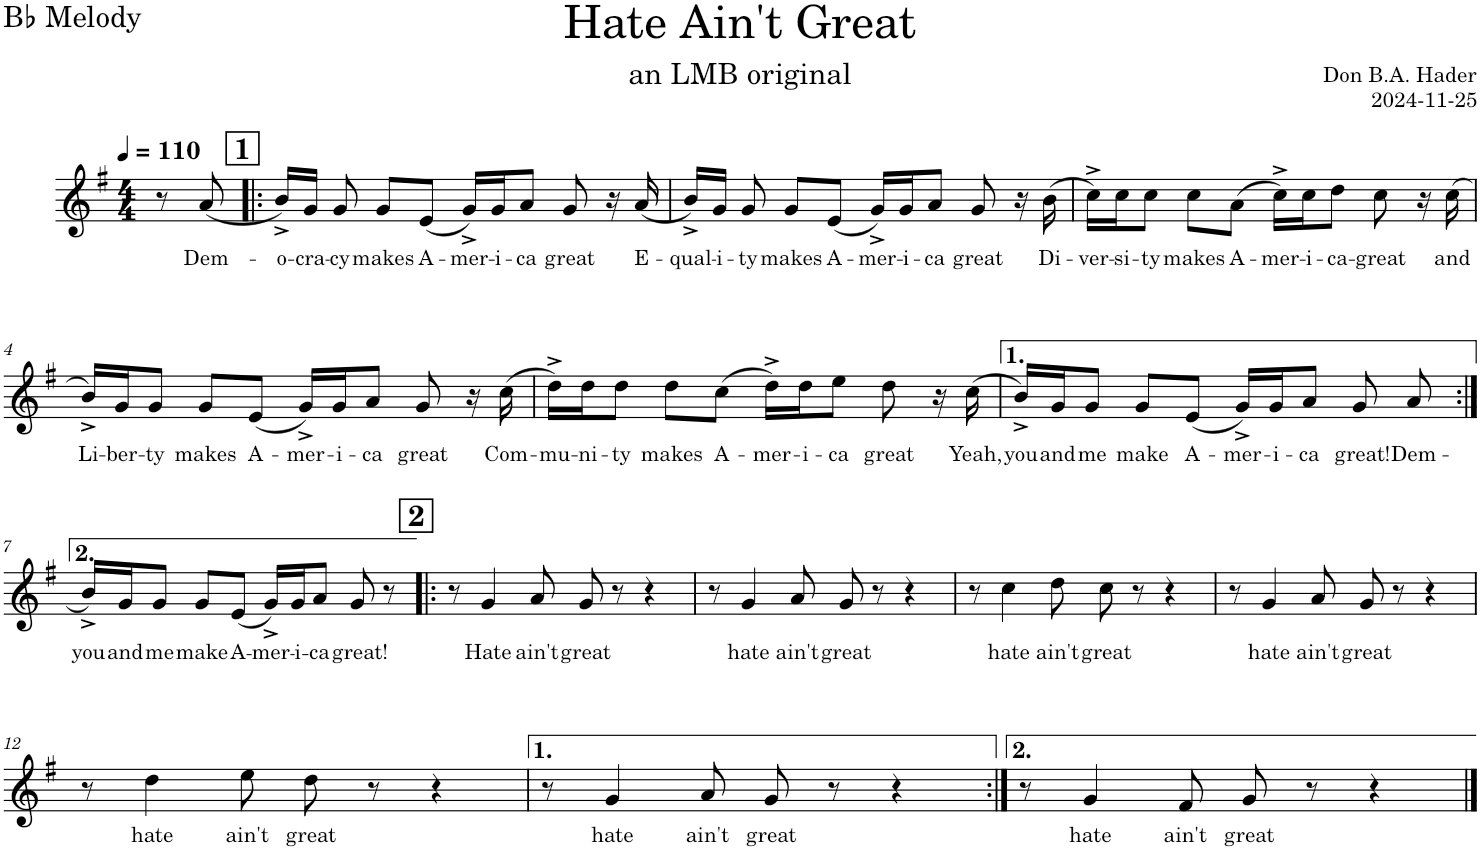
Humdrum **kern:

**kern	**text
*part1	*part1
*staff1	*staff1
*I"Tenor Saxophone	*
*I'T. Sax.	*
*clefG2	*
*Trd8c14	*
*k[f#]	*
*M4/4	*
*MM110	*
=	=
8r	.
!	!LO:LY:b
(8a/	Dem-
!!LO:REH:place=s1:a:B:cj:fs=14:t=1
=1!|:	=1!|:
!	!LO:LY:b
16b^/LL)	-o-
!	!LO:LY:b
16g/JJ	-cra-
!	!LO:LY:b
8g/	-cy
!	!LO:LY:b
8g/L	makes
!	!LO:LY:b
(8e/J	A-
!	!LO:LY:b
16g^/LL)	-mer-
!	!LO:LY:b
16g/J	-i-
!	!LO:LY:b
8a/J	-ca
!	!LO:LY:b
8g/	great
16r	.
!	!LO:LY:b
(16a/	E-
=2	=2
!	!LO:LY:b
16b^/LL)	-qual-
!	!LO:LY:b
16g/JJ	-i-
!	!LO:LY:b
8g/	-ty
!	!LO:LY:b
8g/L	makes
!	!LO:LY:b
(8e/J	A-
!	!LO:LY:b
16g^/LL)	-mer-
!	!LO:LY:b
16g/J	-i-
!	!LO:LY:b
8a/J	-ca
!	!LO:LY:b
8g/	great
16r	.
!	!LO:LY:b
(16b\	Di-
=3	=3
!	!LO:LY:b
16cc^\LL)	-ver-
!	!LO:LY:b
16cc\J	-si-
!	!LO:LY:b
8cc\J	-ty
!	!LO:LY:b
8cc\L	makes
!	!LO:LY:b
(8a\J	A-
!	!LO:LY:b
16cc^\LL)	-mer-
!	!LO:LY:b
16cc\J	-i-
!	!LO:LY:b
8dd\J	-ca-
!	!LO:LY:b
8cc\	-great
16r	.
!	!LO:LY:b
(16cc\	and
!!LO:LB:g=z
=4	=4
!	!LO:LY:b
16b^/LL)	Li-
!	!LO:LY:b
16g/J	-ber-
!	!LO:LY:b
8g/J	-ty
!	!LO:LY:b
8g/L	makes
!	!LO:LY:b
(8e/J	A-
!	!LO:LY:b
16g^/LL)	-mer-
!	!LO:LY:b
16g/J	-i-
!	!LO:LY:b
8a/J	-ca
!	!LO:LY:b
8g/	great
16r	.
!	!LO:LY:b
(16cc\	Com-
=5	=5
!	!LO:LY:b
16dd^\LL)	-mu-
!	!LO:LY:b
16dd\J	-ni-
!	!LO:LY:b
8dd\J	-ty
!	!LO:LY:b
8dd\L	makes
!	!LO:LY:b
(8cc\J	A-
!	!LO:LY:b
16dd^\LL)	-mer-
!	!LO:LY:b
16dd\J	-i-
!	!LO:LY:b
8ee\J	-ca
!	!LO:LY:b
8dd\	great
16r	.
!	!LO:LY:b
(16cc\	Yeah,
=6	=6
!	!LO:LY:b
16b^/LL)	you
!	!LO:LY:b
16g/J	and
!	!LO:LY:b
8g/J	me
!	!LO:LY:b
8g/L	make
!	!LO:LY:b
(8e/J	A-
!	!LO:LY:b
16g^/LL)	-mer-
!	!LO:LY:b
16g/J	-i-
!	!LO:LY:b
8a/J	-ca
!	!LO:LY:b
8g/	great!
!	!LO:LY:b
(8a/	Dem-
!!LO:LB:g=z
=7:|!	=7:|!
!	!LO:LY:b
16b^/LL)	-you
!	!LO:LY:b
16g/J	and
!	!LO:LY:b
8g/J	me
!	!LO:LY:b
8g/L	make
!	!LO:LY:b
(8e/J	A-
!	!LO:LY:b
16g^/LL)	-mer-
!	!LO:LY:b
16g/J	-i-
!	!LO:LY:b
8a/J	-ca
!	!LO:LY:b
8g/	great!
8r	.
!!LO:REH:place=s1:a:B:cj:fs=14:t=2
=8!|:	=8!|:
8r	.
!	!LO:LY:b
4g/	Hate
!	!LO:LY:b
8a/	ain't
!	!LO:LY:b
8g/	great
8r	.
4r	.
=9	=9
8r	.
!	!LO:LY:b
4g/	hate
!	!LO:LY:b
8a/	ain't
!	!LO:LY:b
8g/	great
8r	.
4r	.
=10	=10
8r	.
!	!LO:LY:b
4cc\	hate
!	!LO:LY:b
8dd\	ain't
!	!LO:LY:b
8cc\	great
8r	.
4r	.
=11	=11
8r	.
!	!LO:LY:b
4g/	hate
!	!LO:LY:b
8a/	ain't
!	!LO:LY:b
8g/	great
8r	.
4r	.
!!LO:LB:g=z
=12	=12
8r	.
!	!LO:LY:b
4dd\	hate
!	!LO:LY:b
8ee\	ain't
!	!LO:LY:b
8dd\	great
8r	.
4r	.
=13	=13
8r	.
!	!LO:LY:b
4g/	hate
!	!LO:LY:b
8a/	ain't
!	!LO:LY:b
8g/	great
8r	.
4r	.
=14:|!	=14:|!
8r	.
!	!LO:LY:b
4g/	hate
!	!LO:LY:b
8f#/	ain't
!	!LO:LY:b
8g/	great
8r	.
4r	.
==	==
*-	*-
